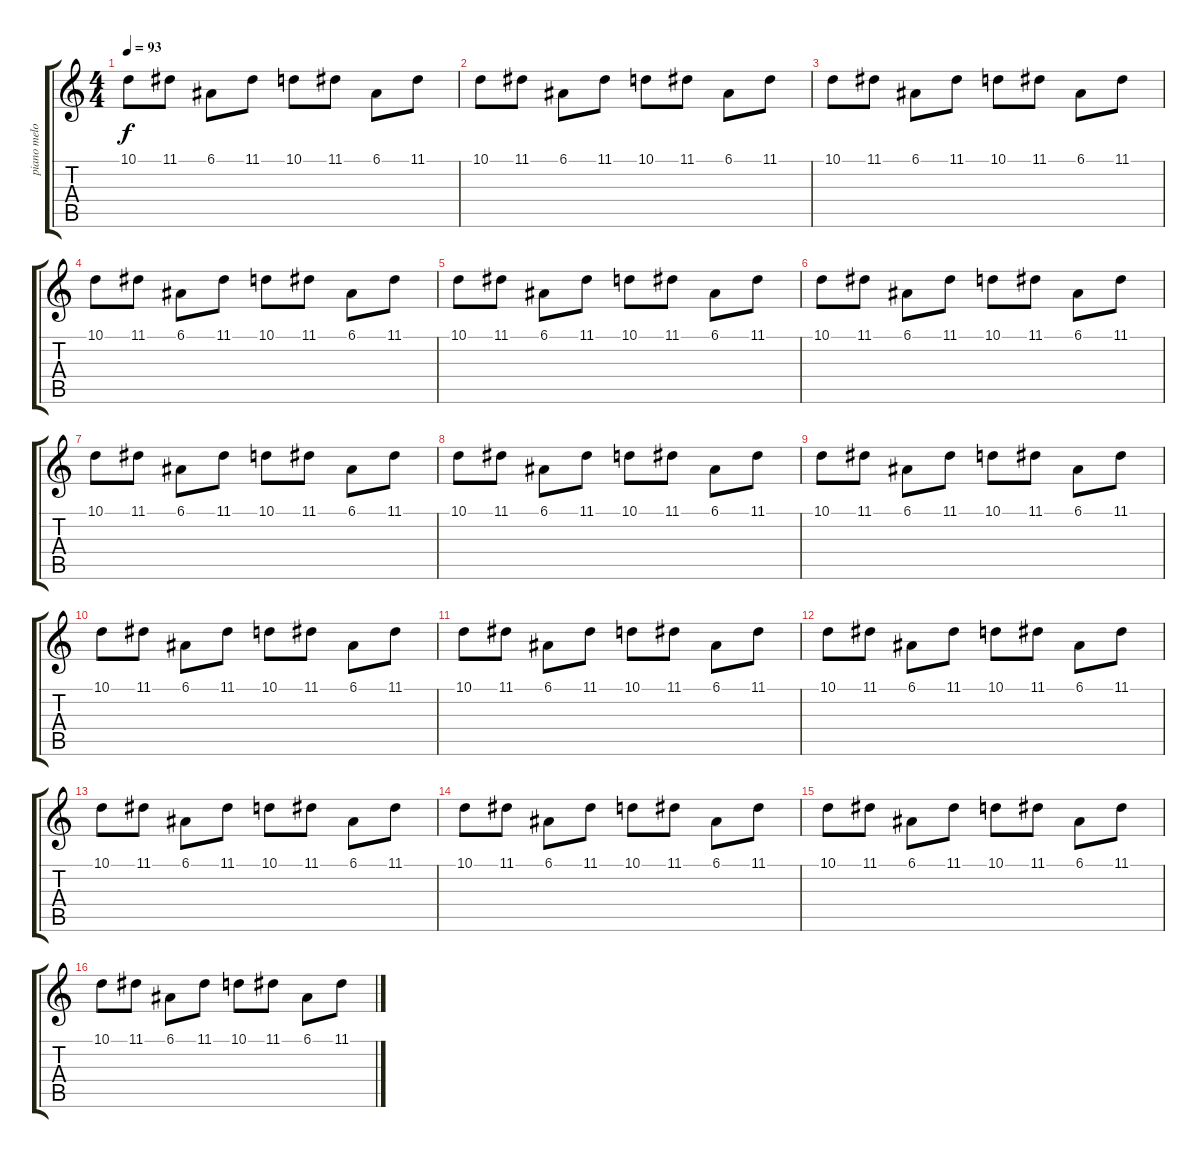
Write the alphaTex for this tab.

\track ("piano melody2" "piano melo") {instrument stringensemble1}
\staff {score tabs}
\tuning (E4 B3 G3 D3 A2 E2) {hide}
\ts (4 4)
\tempo 93
\clef g2
\ks c
10.1.8{dy f} 11.1.8 6.1.8 11.1.8 10.1.8 11.1.8 6.1.8 11.1.8 |
10.1.8 11.1.8 6.1.8 11.1.8 10.1.8 11.1.8 6.1.8 11.1.8 |
10.1.8 11.1.8 6.1.8 11.1.8 10.1.8 11.1.8 6.1.8 11.1.8 |
10.1.8 11.1.8 6.1.8 11.1.8 10.1.8 11.1.8 6.1.8 11.1.8 |
10.1.8 11.1.8 6.1.8 11.1.8 10.1.8 11.1.8 6.1.8 11.1.8 |
10.1.8 11.1.8 6.1.8 11.1.8 10.1.8 11.1.8 6.1.8 11.1.8 |
10.1.8 11.1.8 6.1.8 11.1.8 10.1.8 11.1.8 6.1.8 11.1.8 |
10.1.8 11.1.8 6.1.8 11.1.8 10.1.8 11.1.8 6.1.8 11.1.8 |
10.1.8 11.1.8 6.1.8 11.1.8 10.1.8 11.1.8 6.1.8 11.1.8 |
10.1.8 11.1.8 6.1.8 11.1.8 10.1.8 11.1.8 6.1.8 11.1.8 |
10.1.8 11.1.8 6.1.8 11.1.8 10.1.8 11.1.8 6.1.8 11.1.8 |
10.1.8 11.1.8 6.1.8 11.1.8 10.1.8 11.1.8 6.1.8 11.1.8 |
10.1.8 11.1.8 6.1.8 11.1.8 10.1.8 11.1.8 6.1.8 11.1.8 |
10.1.8 11.1.8 6.1.8 11.1.8 10.1.8 11.1.8 6.1.8 11.1.8 |
10.1.8 11.1.8 6.1.8 11.1.8 10.1.8 11.1.8 6.1.8 11.1.8 |
10.1.8 11.1.8 6.1.8 11.1.8 10.1.8 11.1.8 6.1.8 11.1.8
